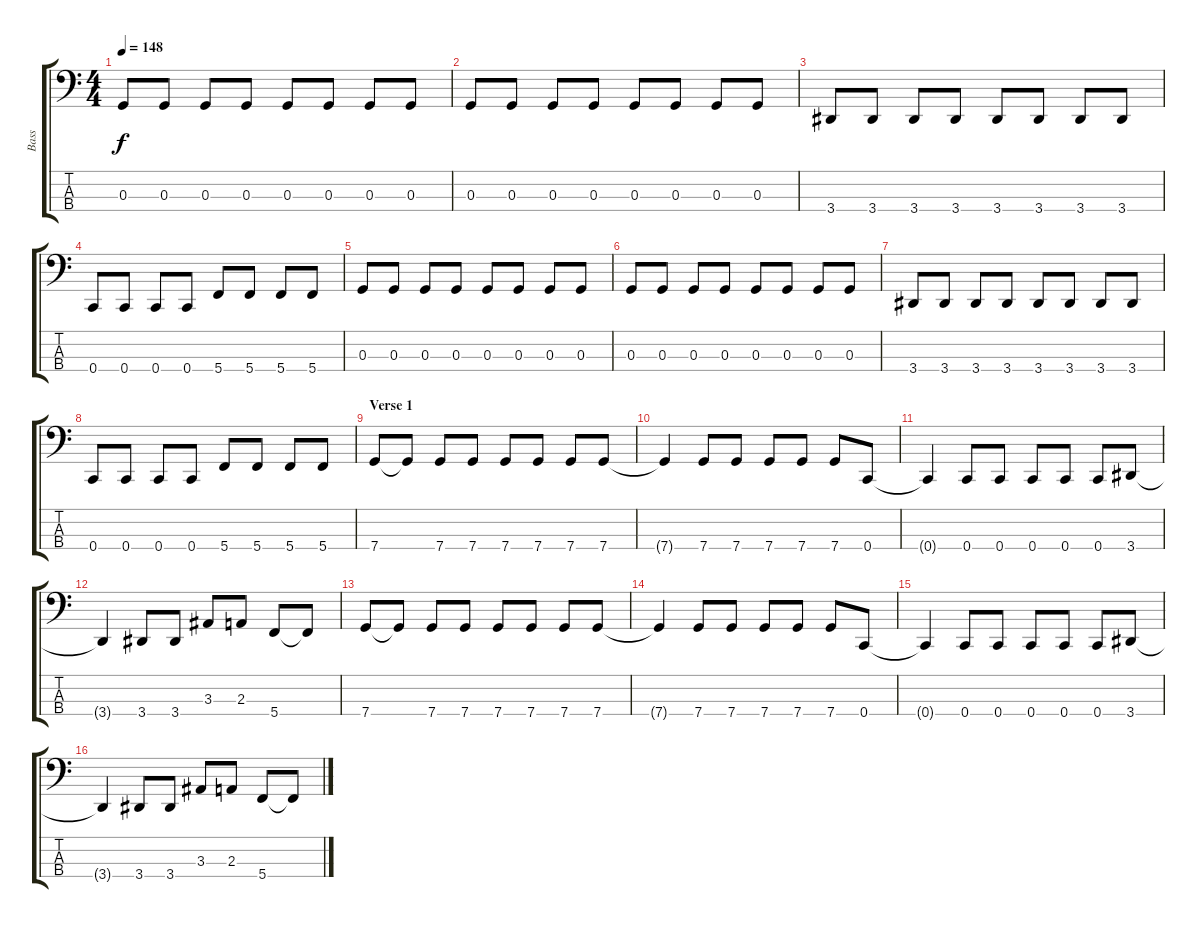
\track ("Bass" "Bass") {instrument electricbassfinger}
\staff {score tabs}
\tuning (F2 C2 G1 C1) {hide}
\ts (4 4)
\tempo 148
\clef f4
\ks c
0.3.8{dy f} 0.3.8 0.3.8 0.3.8 0.3.8 0.3.8 0.3.8 0.3.8 |
0.3.8 0.3.8 0.3.8 0.3.8 0.3.8 0.3.8 0.3.8 0.3.8 |
3.4.8 3.4.8 3.4.8 3.4.8 3.4.8 3.4.8 3.4.8 3.4.8 |
0.4.8 0.4.8 0.4.8 0.4.8 5.4.8 5.4.8 5.4.8 5.4.8 |
0.3.8 0.3.8 0.3.8 0.3.8 0.3.8 0.3.8 0.3.8 0.3.8 |
0.3.8 0.3.8 0.3.8 0.3.8 0.3.8 0.3.8 0.3.8 0.3.8 |
3.4.8 3.4.8 3.4.8 3.4.8 3.4.8 3.4.8 3.4.8 3.4.8 |
0.4.8 0.4.8 0.4.8 0.4.8 5.4.8 5.4.8 5.4.8 5.4.8 |
\section ("" "Verse 1")
7.4.8 7.4{t}.8 7.4.8 7.4.8 7.4.8 7.4.8 7.4.8 7.4.8 |
7.4{t}.4 7.4.8 7.4.8 7.4.8 7.4.8 7.4.8 0.4.8 |
0.4{t}.4 0.4.8 0.4.8 0.4.8 0.4.8 0.4.8 3.4.8 |
3.4{t}.4 3.4.8 3.4.8 3.3.8 2.3.8 5.4.8 5.4{t}.8 |
7.4.8 7.4{t}.8 7.4.8 7.4.8 7.4.8 7.4.8 7.4.8 7.4.8 |
7.4{t}.4 7.4.8 7.4.8 7.4.8 7.4.8 7.4.8 0.4.8 |
0.4{t}.4 0.4.8 0.4.8 0.4.8 0.4.8 0.4.8 3.4.8 |
3.4{t}.4 3.4.8 3.4.8 3.3.8 2.3.8 5.4.8 5.4{t}.8
